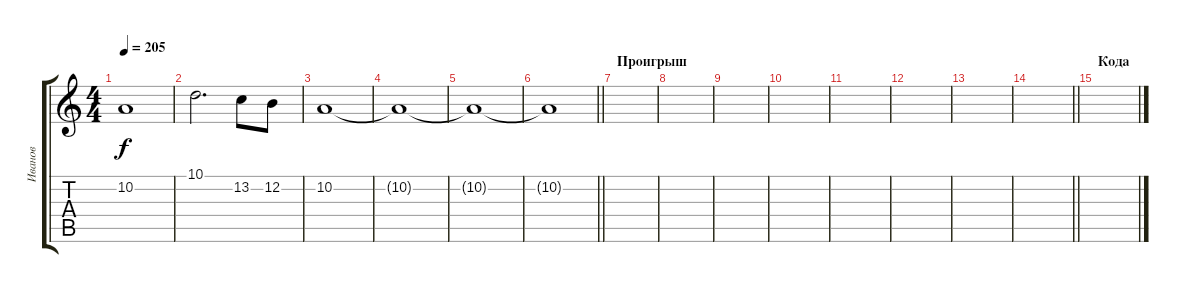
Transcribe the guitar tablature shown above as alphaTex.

\track ("Иванов" "Иванов") {instrument brasssection}
\staff {score tabs}
\tuning (E4 B3 G3 D3 A2 E2) {hide}
\ts (4 4)
\tempo 205
\clef g2
\ks c
10.2.1{dy f} |
10.1.2{d} 13.2.8 12.2.8 |
10.2.1 |
10.2{t}.1 |
10.2{t}.1 |
\barLineRight lightlight
10.2{t}.1 |
\section ("" "Проигрыш ")
|
|
|
|
|
|
|
\barLineRight lightlight
|
\section ("" "Кода")
